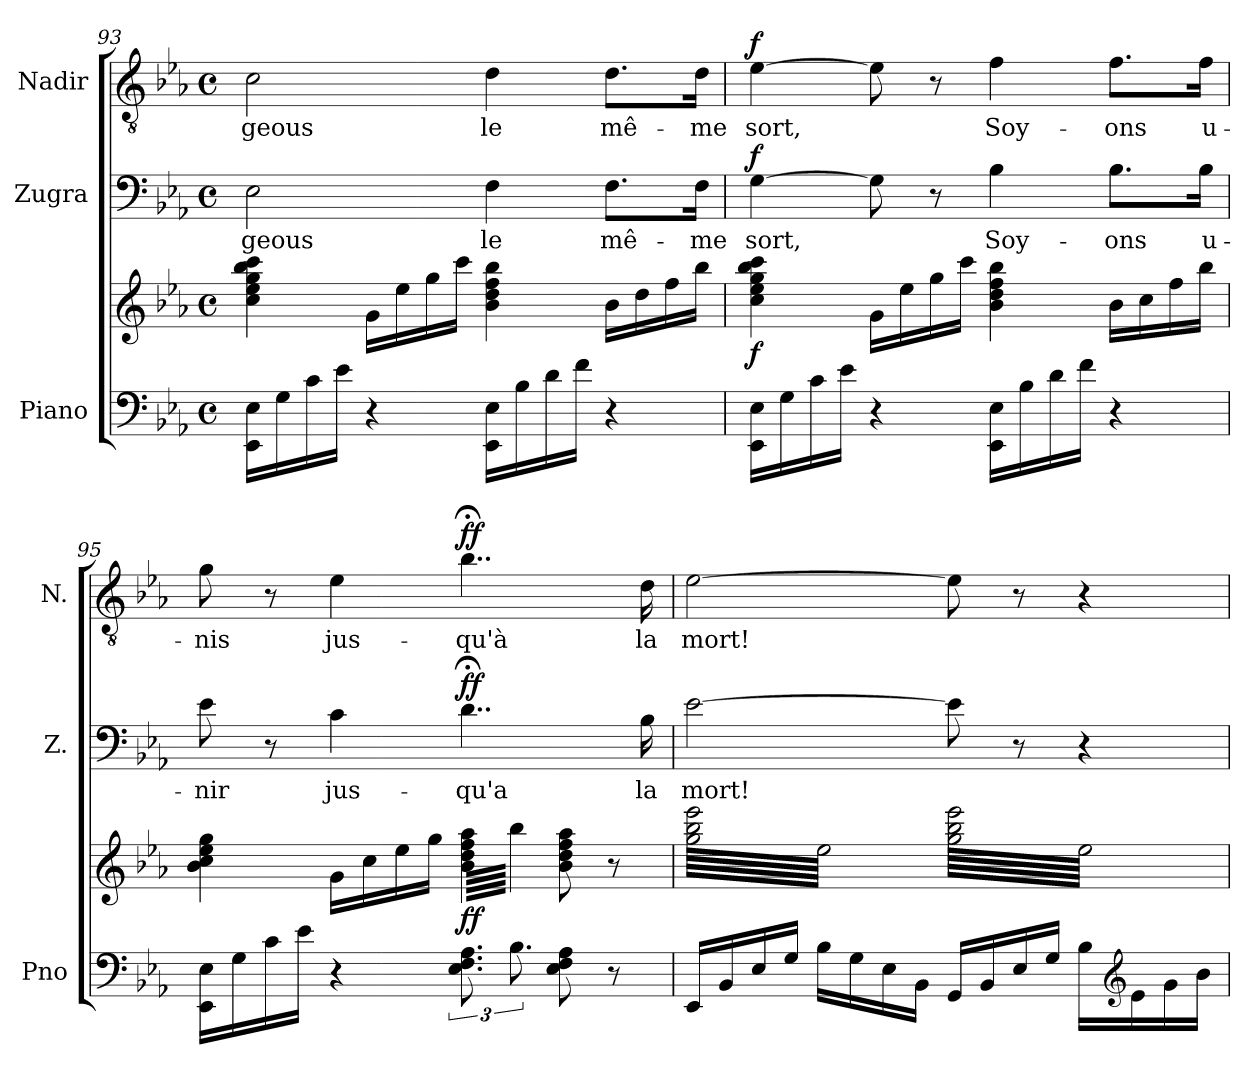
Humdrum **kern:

**kern	**kern	**dynam	**kern	**text	**dynam	**kern	**text	**dynam
*part3	*part3	*part3	*part2	*part2	*part2	*part1	*part1	*part1
*staff4	*staff3	*staff3/4	*staff2	*staff2	*staff2	*staff1	*staff1	*staff1
*I"Piano	*	*	*I"Zugra	*	*	*I"Nadir	*	*
*I'Pno	*	*	*I'Z.	*	*	*I'N.	*	*
!!LO:PB:g=z
*clefF4	*clefG2	*	*clefF4	*	*	*clefGv2	*	*
*k[b-e-a-]	*k[b-e-a-]	*	*k[b-e-a-]	*	*	*k[b-e-a-]	*	*
*M4/4	*M4/4	*	*M4/4	*	*	*M4/4	*	*
*met(c)	*met(c)	*	*met(c)	*	*	*met(c)	*	*
=93	=93	=93	=93	=93	=93	=93	=93	=93
!	!	!	!	!LO:LY:b	!	!	!LO:LY:b	!
16EE-\ 16E-\LL	4cc\ 4ee-\ 4gg\ 4bb-\ 4ccc\	.	2E-\	-geous	.	2c\	-geous	.
16G\	.	.	.	.	.	.	.	.
16c\	.	.	.	.	.	.	.	.
16e-\JJ	.	.	.	.	.	.	.	.
4r	16g\LL	.	.	.	.	.	.	.
.	16ee-\	.	.	.	.	.	.	.
.	16gg\	.	.	.	.	.	.	.
.	16ccc\JJ	.	.	.	.	.	.	.
!	!	!	!	!LO:LY:b	!	!	!LO:LY:b	!
16EE-\ 16E-\LL	4b-\ 4dd\ 4ff\ 4bb-\	.	4F\	le	.	4d\	le	.
16B-\	.	.	.	.	.	.	.	.
16d\	.	.	.	.	.	.	.	.
16f\JJ	.	.	.	.	.	.	.	.
!	!	!	!	!LO:LY:b	!	!	!LO:LY:b	!
4r	16b-\LL	.	8.F\L	mê-	.	8.d\L	mê-	.
.	16dd\	.	.	.	.	.	.	.
.	16ff\	.	.	.	.	.	.	.
!	!	!	!	!LO:LY:b	!	!	!LO:LY:b	!
.	16bb-\JJ	.	16F\Jk	-me	.	16d\Jk	-me	.
=94	=94	=94	=94	=94	=94	=94	=94	=94
!	!	!LO:DY:b	!	!LO:LY:b	!LO:DY:b	!	!LO:LY:b	!LO:DY:a
16EE-\ 16E-\LL	4cc\ 4ee-\ 4gg\ 4bb-\ 4ccc\	f	[4G\	sort,	f	[4e-\	sort,	f
16G\	.	.	.	.	.	.	.	.
16c\	.	.	.	.	.	.	.	.
16e-\JJ	.	.	.	.	.	.	.	.
4r	16g\LL	.	8G\]	.	.	8e-\]	.	.
.	16ee-\	.	.	.	.	.	.	.
.	16gg\	.	8r	.	.	8r	.	.
.	16ccc\JJ	.	.	.	.	.	.	.
!	!	!	!	!LO:LY:b	!	!	!LO:LY:b	!
16EE-\ 16E-\LL	4b-\ 4dd\ 4ff\ 4bb-\	.	4B-\	Soy-	.	4f\	Soy-	.
16B-\	.	.	.	.	.	.	.	.
16d\	.	.	.	.	.	.	.	.
16f\JJ	.	.	.	.	.	.	.	.
!	!	!	!	!LO:LY:b	!	!	!LO:LY:b	!
4r	16b-\LL	.	8.B-\L	-ons	.	8.f\L	-ons	.
.	16cc\	.	.	.	.	.	.	.
.	16ff\	.	.	.	.	.	.	.
!	!	!	!	!LO:LY:b	!	!	!LO:LY:b	!
.	16bb-\JJ	.	16B-\Jk	u-	.	16f\Jk	u-	.
=95	=95	=95	=95	=95	=95	=95	=95	=95
!	!	!	!	!LO:LY:b	!	!	!LO:LY:b	!
16EE-\ 16E-\LL	4b-\ 4cc\ 4ee-\ 4gg\	.	8e-\	-nir	.	8g\	-nis	.
16G\	.	.	.	.	.	.	.	.
16c\	.	.	8r	.	.	8r	.	.
16e-\JJ	.	.	.	.	.	.	.	.
!	!	!	!	!LO:LY:b	!	!	!LO:LY:b	!
4r	16g\LL	.	4c\	jus-	.	4e-\	jus-	.
.	16cc\	.	.	.	.	.	.	.
.	16ee-\	.	.	.	.	.	.	.
.	16gg\JJ	.	.	.	.	.	.	.
*	*	*	*	*	*	*MM36	*	*
!	!	!LO:DY:b	!	!LO:LY:b	!LO:DY:b	!	!LO:LY:b	!LO:DY:a
*	*tremolo	*	*	*	*	*	*	*
12.E-\ 12.F\ 12.A-\	64b-\ 64dd\ 64ff\ 64aa-\LLLL	ff	4..d;<\	-qu'a	ff	4..b-;<\	-qu'à	ff
.	64bb-\	.	.	.	.	.	.	.
.	64b-\ 64dd\ 64ff\ 64aa-\	.	.	.	.	.	.	.
.	64bb-\	.	.	.	.	.	.	.
.	64b-\ 64dd\ 64ff\ 64aa-\	.	.	.	.	.	.	.
.	64bb-\	.	.	.	.	.	.	.
.	64b-\ 64dd\ 64ff\ 64aa-\	.	.	.	.	.	.	.
.	64bb-\	.	.	.	.	.	.	.
12.B-\	64b-\ 64dd\ 64ff\ 64aa-\	.	.	.	.	.	.	.
.	64bb-\	.	.	.	.	.	.	.
.	64b-\ 64dd\ 64ff\ 64aa-\	.	.	.	.	.	.	.
.	64bb-\	.	.	.	.	.	.	.
.	64b-\ 64dd\ 64ff\ 64aa-\	.	.	.	.	.	.	.
.	64bb-\	.	.	.	.	.	.	.
.	64b-\ 64dd\ 64ff\ 64aa-\	.	.	.	.	.	.	.
.	64bb-\JJJJ	.	.	.	.	.	.	.
*	*Xtremolo	*	*	*	*	*	*	*
8E-\ 8F\ 8A-\	8b-\ 8dd\ 8ff\ 8aa-\	.	.	.	.	.	.	.
.	.	.	.	.	.	.	.	.
.	.	.	.	.	.	.	.	.
.	.	.	.	.	.	.	.	.
.	.	.	.	.	.	.	.	.
.	.	.	.	.	.	.	.	.
.	.	.	.	.	.	.	.	.
.	.	.	.	.	.	.	.	.
8r	8r	.	.	.	.	.	.	.
*	*	*	*	*	*	*MM66	*	*
!	!	!	!	!LO:LY:b	!	!	!LO:LY:b	!
.	.	.	16B-\	la	.	16d\	la	.
!!LO:LB:g=z
=96	=96	=96	=96	=96	=96	=96	=96	=96
!	!	!	!	!LO:LY:b	!	!	!LO:LY:b	!
*	*tremolo	*	*	*	*	*	*	*
16EE-/LL	64gg\ 64bb-\ 64eee-\LLLL	.	[2e-\	mort!	.	[2e-\	mort!	.
.	64ee-\	.	.	.	.	.	.	.
.	64gg\ 64bb-\ 64eee-\	.	.	.	.	.	.	.
.	64ee-\	.	.	.	.	.	.	.
16BB-/	64gg\ 64bb-\ 64eee-\	.	.	.	.	.	.	.
.	64ee-\	.	.	.	.	.	.	.
.	64gg\ 64bb-\ 64eee-\	.	.	.	.	.	.	.
.	64ee-\	.	.	.	.	.	.	.
16E-/	64gg\ 64bb-\ 64eee-\	.	.	.	.	.	.	.
.	64ee-\	.	.	.	.	.	.	.
.	64gg\ 64bb-\ 64eee-\	.	.	.	.	.	.	.
.	64ee-\	.	.	.	.	.	.	.
16G/JJ	64gg\ 64bb-\ 64eee-\	.	.	.	.	.	.	.
.	64ee-\	.	.	.	.	.	.	.
.	64gg\ 64bb-\ 64eee-\	.	.	.	.	.	.	.
.	64ee-\	.	.	.	.	.	.	.
16B-\LL	64gg\ 64bb-\ 64eee-\	.	.	.	.	.	.	.
.	64ee-\	.	.	.	.	.	.	.
.	64gg\ 64bb-\ 64eee-\	.	.	.	.	.	.	.
.	64ee-\	.	.	.	.	.	.	.
16G\	64gg\ 64bb-\ 64eee-\	.	.	.	.	.	.	.
.	64ee-\	.	.	.	.	.	.	.
.	64gg\ 64bb-\ 64eee-\	.	.	.	.	.	.	.
.	64ee-\	.	.	.	.	.	.	.
16E-\	64gg\ 64bb-\ 64eee-\	.	.	.	.	.	.	.
.	64ee-\	.	.	.	.	.	.	.
.	64gg\ 64bb-\ 64eee-\	.	.	.	.	.	.	.
.	64ee-\	.	.	.	.	.	.	.
16BB-\JJ	64gg\ 64bb-\ 64eee-\	.	.	.	.	.	.	.
.	64ee-\	.	.	.	.	.	.	.
.	64gg\ 64bb-\ 64eee-\	.	.	.	.	.	.	.
.	64ee-\JJJJ	.	.	.	.	.	.	.
16GG/LL	64gg\ 64bb-\ 64eee-\LLLL	.	8e-\]	.	.	8e-\]	.	.
.	64ee-\	.	.	.	.	.	.	.
.	64gg\ 64bb-\ 64eee-\	.	.	.	.	.	.	.
.	64ee-\	.	.	.	.	.	.	.
16BB-/	64gg\ 64bb-\ 64eee-\	.	.	.	.	.	.	.
.	64ee-\	.	.	.	.	.	.	.
.	64gg\ 64bb-\ 64eee-\	.	.	.	.	.	.	.
.	64ee-\	.	.	.	.	.	.	.
16E-/	64gg\ 64bb-\ 64eee-\	.	8r	.	.	8r	.	.
.	64ee-\	.	.	.	.	.	.	.
.	64gg\ 64bb-\ 64eee-\	.	.	.	.	.	.	.
.	64ee-\	.	.	.	.	.	.	.
16G/JJ	64gg\ 64bb-\ 64eee-\	.	.	.	.	.	.	.
.	64ee-\	.	.	.	.	.	.	.
.	64gg\ 64bb-\ 64eee-\	.	.	.	.	.	.	.
.	64ee-\	.	.	.	.	.	.	.
16B-\LL	64gg\ 64bb-\ 64eee-\	.	4r	.	.	4r	.	.
.	64ee-\	.	.	.	.	.	.	.
.	64gg\ 64bb-\ 64eee-\	.	.	.	.	.	.	.
.	64ee-\	.	.	.	.	.	.	.
*clefG2	*	*	*	*	*	*	*	*
16e-\	64gg\ 64bb-\ 64eee-\	.	.	.	.	.	.	.
.	64ee-\	.	.	.	.	.	.	.
.	64gg\ 64bb-\ 64eee-\	.	.	.	.	.	.	.
.	64ee-\	.	.	.	.	.	.	.
16g\	64gg\ 64bb-\ 64eee-\	.	.	.	.	.	.	.
.	64ee-\	.	.	.	.	.	.	.
.	64gg\ 64bb-\ 64eee-\	.	.	.	.	.	.	.
.	64ee-\	.	.	.	.	.	.	.
16b-\JJ	64gg\ 64bb-\ 64eee-\	.	.	.	.	.	.	.
.	64ee-\	.	.	.	.	.	.	.
.	64gg\ 64bb-\ 64eee-\	.	.	.	.	.	.	.
.	64ee-\JJJJ	.	.	.	.	.	.	.
*	*Xtremolo	*	*	*	*	*	*	*
.	.	.	.	.	.	.	.	.
.	.	.	.	.	.	.	.	.
.	.	.	.	.	.	.	.	.
.	.	.	.	.	.	.	.	.
.	.	.	.	.	.	.	.	.
.	.	.	.	.	.	.	.	.
.	.	.	.	.	.	.	.	.
.	.	.	.	.	.	.	.	.
.	.	.	.	.	.	.	.	.
.	.	.	.	.	.	.	.	.
.	.	.	.	.	.	.	.	.
.	.	.	.	.	.	.	.	.
.	.	.	.	.	.	.	.	.
.	.	.	.	.	.	.	.	.
.	.	.	.	.	.	.	.	.
.	.	.	.	.	.	.	.	.
=	=	=	=	=	=	=	=	=
*-	*-	*-	*-	*-	*-	*-	*-	*-
